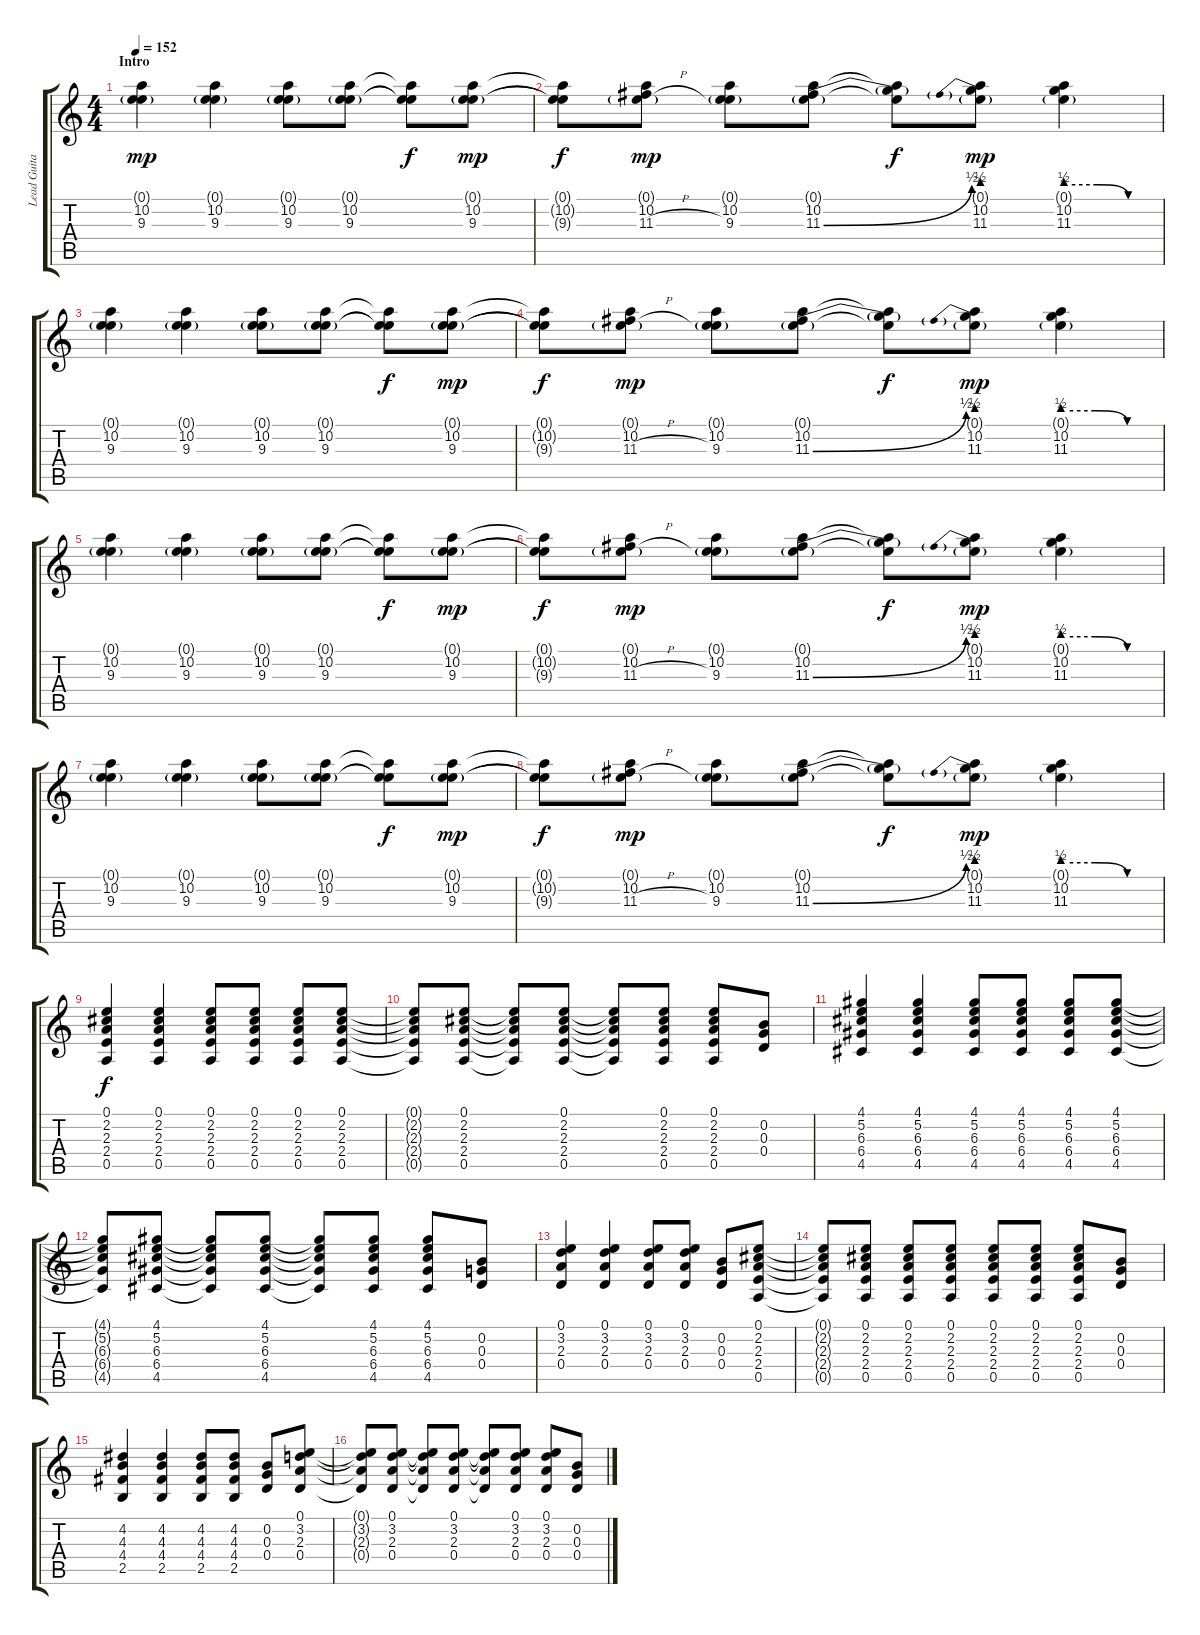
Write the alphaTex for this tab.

\track ("Lead Guitar" "Lead Guita") {instrument overdrivenguitar}
\staff {score tabs}
\tuning (E4 B3 G3 D3 A2 E2) {hide}
\ts (4 4)
\section ("" "Intro")
\tempo 152
\clef g2
\ks c
(0.1{g} 10.2 9.3).4{dy mp volume 14 instrument overdrivenguitar} (0.1{g} 10.2 9.3).4 (0.1{g} 10.2 9.3).8 (0.1{g} 10.2 9.3).8 (0.1{t} 10.2{t} 9.3{t}).8{dy f} (0.1{g} 10.2 9.3).8{dy mp} |
(0.1{t} 10.2{t} 9.3{t}).8{dy f} (0.1{g} 10.2 11.3{h}).8{dy mp} (0.1{g} 10.2 9.3).8 (0.1{g} 10.2 11.3{be (bend 0 0 60 2)}).8 (0.1{t} 10.2{t} 11.3{t}).8{dy f} (0.1{g} 10.2 11.3{be (prebend 0 2 60 2)}).8{dy mp} (0.1{g} 10.2 11.3{be (custom 0 2 20 2 40 0 60 0)}).4 |
(0.1{g} 10.2 9.3).4 (0.1{g} 10.2 9.3).4 (0.1{g} 10.2 9.3).8 (0.1{g} 10.2 9.3).8 (0.1{t} 10.2{t} 9.3{t}).8{dy f} (0.1{g} 10.2 9.3).8{dy mp} |
(0.1{t} 10.2{t} 9.3{t}).8{dy f} (0.1{g} 10.2 11.3{h}).8{dy mp} (0.1{g} 10.2 9.3).8 (0.1{g} 10.2 11.3{be (bend 0 0 60 2)}).8 (0.1{t} 10.2{t} 11.3{t}).8{dy f} (0.1{g} 10.2 11.3{be (prebend 0 2 60 2)}).8{dy mp} (0.1{g} 10.2 11.3{be (custom 0 2 20 2 40 0 60 0)}).4 |
(0.1{g} 10.2 9.3).4{volume 12} (0.1{g} 10.2 9.3).4 (0.1{g} 10.2 9.3).8 (0.1{g} 10.2 9.3).8 (0.1{t} 10.2{t} 9.3{t}).8{dy f} (0.1{g} 10.2 9.3).8{dy mp} |
(0.1{t} 10.2{t} 9.3{t}).8{dy f} (0.1{g} 10.2 11.3{h}).8{dy mp} (0.1{g} 10.2 9.3).8 (0.1{g} 10.2 11.3{be (bend 0 0 60 2)}).8 (0.1{t} 10.2{t} 11.3{t}).8{dy f} (0.1{g} 10.2 11.3{be (prebend 0 2 60 2)}).8{dy mp} (0.1{g} 10.2 11.3{be (custom 0 2 20 2 40 0 60 0)}).4 |
(0.1{g} 10.2 9.3).4 (0.1{g} 10.2 9.3).4 (0.1{g} 10.2 9.3).8 (0.1{g} 10.2 9.3).8 (0.1{t} 10.2{t} 9.3{t}).8{dy f} (0.1{g} 10.2 9.3).8{dy mp} |
(0.1{t} 10.2{t} 9.3{t}).8{dy f} (0.1{g} 10.2 11.3{h}).8{dy mp} (0.1{g} 10.2 9.3).8 (0.1{g} 10.2 11.3{be (bend 0 0 60 2)}).8 (0.1{t} 10.2{t} 11.3{t}).8{dy f} (0.1{g} 10.2 11.3{be (prebend 0 2 60 2)}).8{dy mp} (0.1{g} 10.2 11.3{be (custom 0 2 20 2 40 0 60 0)}).4 |
(0.1 2.2 2.3 2.4 0.5).4{dy f} (0.1 2.2 2.3 2.4 0.5).4 (0.1 2.2 2.3 2.4 0.5).8 (0.1 2.2 2.3 2.4 0.5).8 (0.1 2.2 2.3 2.4 0.5).8 (0.1 2.2 2.3 2.4 0.5).8 |
(0.1{t} 2.2{t} 2.3{t} 2.4{t} 0.5{t}).8 (0.1 2.2 2.3 2.4 0.5).8 (0.1{t} 2.2{t} 2.3{t} 2.4{t} 0.5{t}).8 (0.1 2.2 2.3 2.4 0.5).8 (0.1{t} 2.2{t} 2.3{t} 2.4{t} 0.5{t}).8 (0.1 2.2 2.3 2.4 0.5).8 (0.1 2.2 2.3 2.4 0.5).8 (0.2 0.3 0.4).8 |
(4.1 5.2 6.3 6.4 4.5).4 (4.1 5.2 6.3 6.4 4.5).4 (4.1 5.2 6.3 6.4 4.5).8 (4.1 5.2 6.3 6.4 4.5).8 (4.1 5.2 6.3 6.4 4.5).8 (4.1 5.2 6.3 6.4 4.5).8 |
(4.1{t} 5.2{t} 6.3{t} 6.4{t} 4.5{t}).8 (4.1 5.2 6.3 6.4 4.5).8 (4.1{t} 5.2{t} 6.3{t} 6.4{t} 4.5{t}).8 (4.1 5.2 6.3 6.4 4.5).8 (4.1{t} 5.2{t} 6.3{t} 6.4{t} 4.5{t}).8 (4.1 5.2 6.3 6.4 4.5).8 (4.1 5.2 6.3 6.4 4.5).8 (0.2 0.3 0.4).8 |
(0.1 3.2 2.3 0.4).4 (0.1 3.2 2.3 0.4).4 (0.1 3.2 2.3 0.4).8 (0.1 3.2 2.3 0.4).8 (0.2 0.3 0.4).8 (0.1 2.2 2.3 2.4 0.5).8 |
(0.1{t} 2.2{t} 2.3{t} 2.4{t} 0.5{t}).8 (0.1 2.2 2.3 2.4 0.5).8 (0.1 2.2 2.3 2.4 0.5).8 (0.1 2.2 2.3 2.4 0.5).8 (0.1 2.2 2.3 2.4 0.5).8 (0.1 2.2 2.3 2.4 0.5).8 (0.1 2.2 2.3 2.4 0.5).8 (0.2 0.3 0.4).8 |
(4.2 4.3 4.4 2.5).4 (4.2 4.3 4.4 2.5).4 (4.2 4.3 4.4 2.5).8 (4.2 4.3 4.4 2.5).8 (0.2 0.3 0.4).8 (0.1 3.2 2.3 0.4).8 |
(0.1{t} 3.2{t} 2.3{t} 0.4{t}).8 (0.1 3.2 2.3 0.4).8 (0.1{t} 3.2{t} 2.3{t} 0.4{t}).8 (0.1 3.2 2.3 0.4).8 (0.1{t} 3.2{t} 2.3{t} 0.4{t}).8 (0.1 3.2 2.3 0.4).8 (0.1 3.2 2.3 0.4).8 (0.2 0.3 0.4).8
